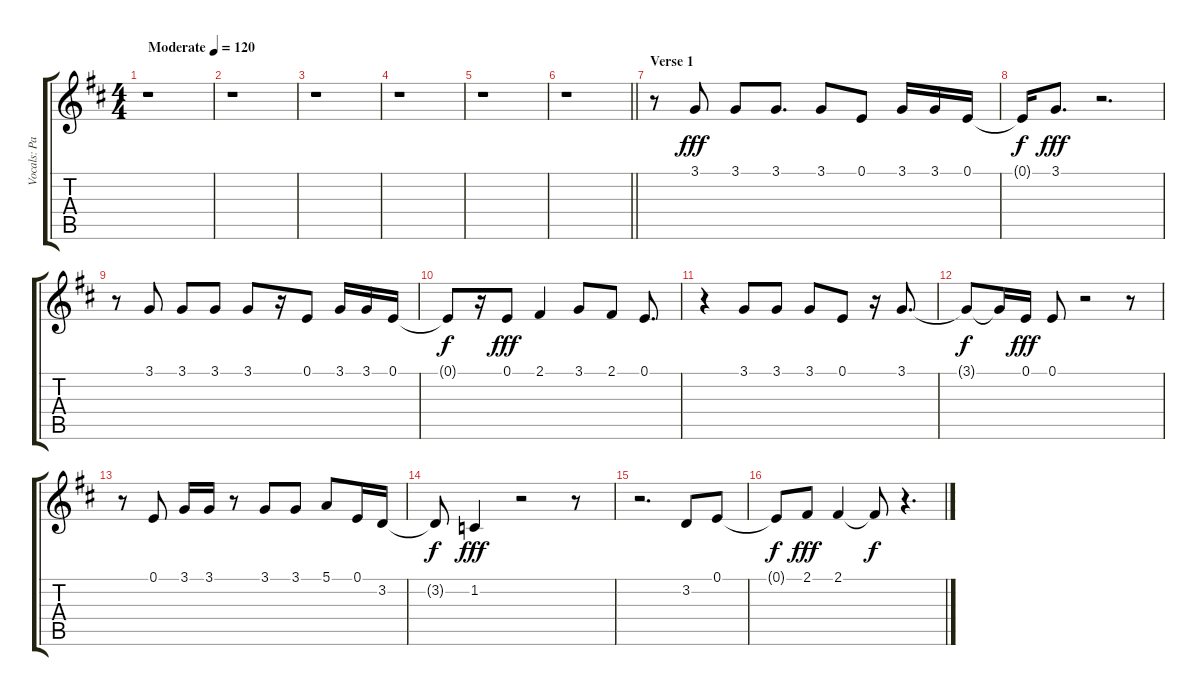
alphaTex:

\track ("Vocals: Paul Rodgers" "Vocals: Pa") {instrument lead1square}
\staff {score tabs}
\tuning (E4 B3 G3 D3 A2 E2) {hide}
\ts (4 4)
\tempo (120 "Moderate")
\tempo 122
\tempo (120 "Moderate")
\clef g2
\ks d
r.1{dy fff instrument lead1square} |
r.1 |
r.1 |
r.1 |
r.1 |
\barLineRight lightlight
r.1 |
\section ("" "Verse 1")
r.8 3.1.8 3.1.8 3.1.8{d} 3.1.8 0.1.8 3.1.16 3.1.16 0.1.16 |
0.1{t}.16{dy f} 3.1.8{d dy fff} r.2{d} |
r.8 3.1.8 3.1.8 3.1.8 3.1.8 r.16 0.1.8 3.1.16 3.1.16 0.1.16 |
0.1{t}.8{dy f} r.16 0.1.8{dy fff} 2.1.4 3.1.8 2.1.8 0.1.8{d} |
r.4 3.1.8 3.1.8 3.1.8 0.1.8 r.16 3.1.8{d} |
3.1{t}.8{dy f} 3.1{t}.16 0.1.16{dy fff} 0.1.8 r.2 r.8 |
r.8 0.1.8 3.1.16 3.1.16 r.8 3.1.8 3.1.8 5.1.8 0.1.16 3.2.16 |
3.2{t}.8{dy f} 1.2.4{dy fff} r.2 r.8 |
r.2{d} 3.2.8 0.1.8 |
0.1{t}.8{dy f} 2.1.8{dy fff} 2.1.4 2.1{t}.8{dy f} r.4{d}
